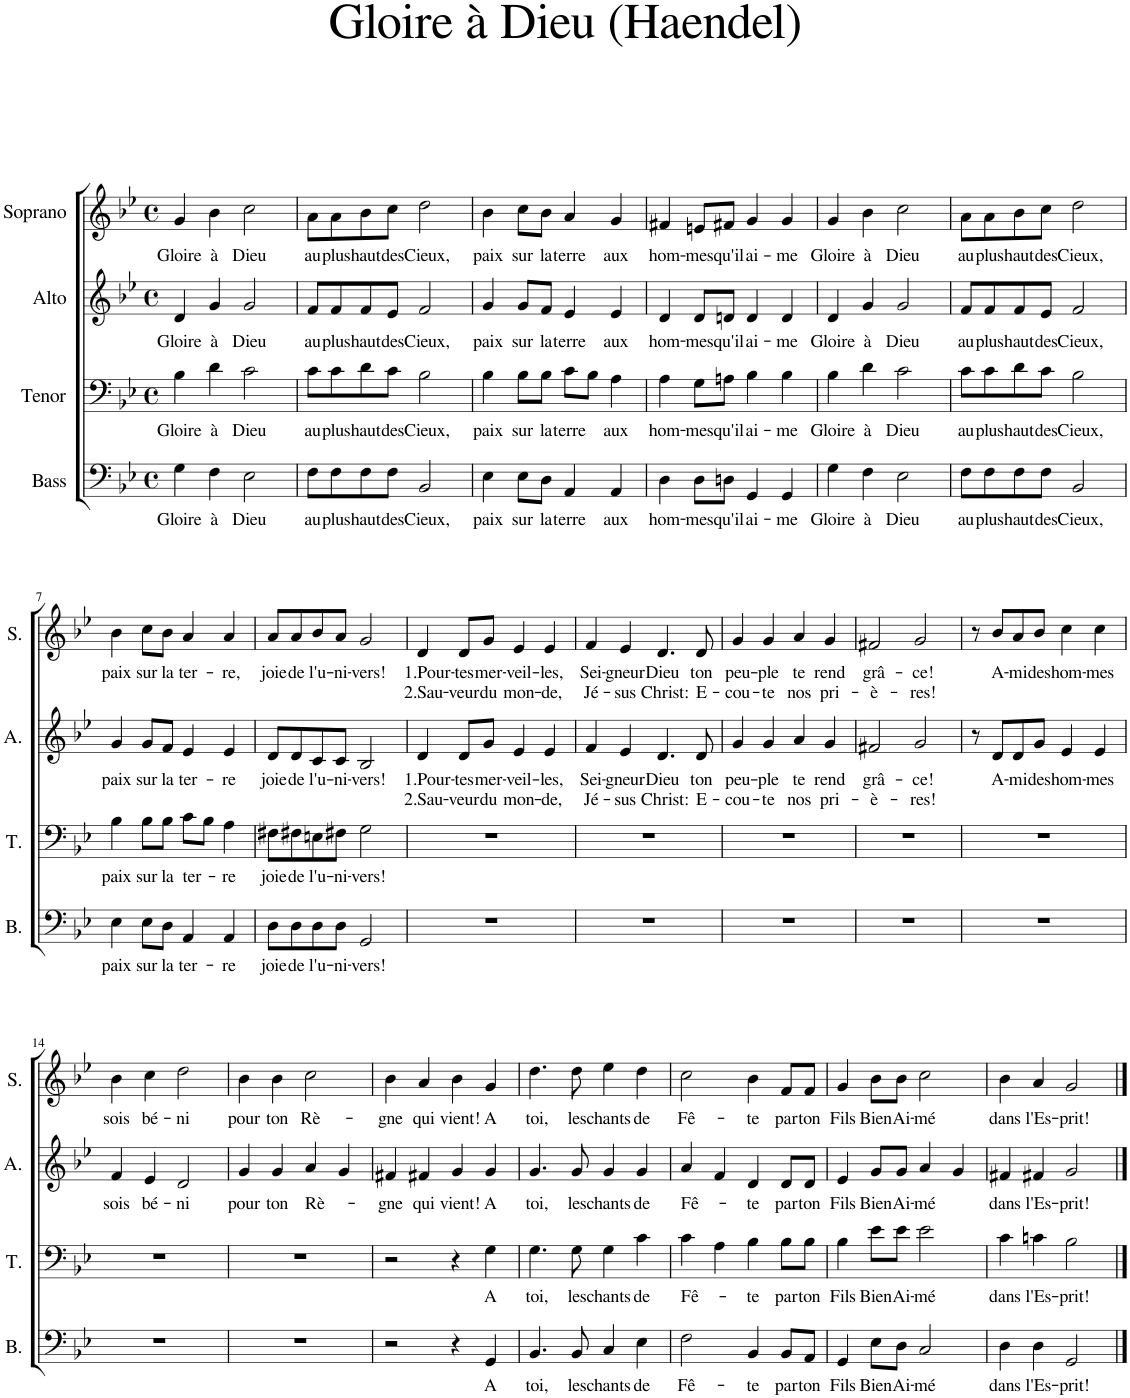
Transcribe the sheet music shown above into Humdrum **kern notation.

**kern	**text	**kern	**text	**kern	**text	**text	**kern	**text	**text
*part4	*part4	*part3	*part3	*part2	*part2	*part2	*part1	*part1	*part1
*staff4	*staff4	*staff3	*staff3	*staff2	*staff2	*staff2	*staff1	*staff1	*staff1
*I"Bass	*	*I"Tenor	*	*I"Alto	*	*	*I"Soprano	*	*
*I'B.	*	*I'T.	*	*I'A.	*	*	*I'S.	*	*
*clefF4	*	*clefF4	*	*clefG2	*	*	*clefG2	*	*
*k[b-e-]	*	*k[b-e-]	*	*k[b-e-]	*	*	*k[b-e-]	*	*
*M4/4	*	*M4/4	*	*M4/4	*	*	*M4/4	*	*
*met(c)	*	*met(c)	*	*met(c)	*	*	*met(c)	*	*
=1	=1	=1	=1	=1	=1	=1	=1	=1	=1
!	!LO:LY:b	!	!LO:LY:b	!	!LO:LY:b	!	!	!LO:LY:b	!
4G\	Gloire	4B-\	Gloire	4d/	Gloire	.	4g/	Gloire	.
!	!LO:LY:b	!	!LO:LY:b	!	!LO:LY:b	!	!	!LO:LY:b	!
4F\	à	4d\	à	4g/	à	.	4b-\	à	.
!	!LO:LY:b	!	!LO:LY:b	!	!LO:LY:b	!	!	!LO:LY:b	!
2E-\	Dieu	2c\	Dieu	2g/	Dieu	.	2cc\	Dieu	.
=2	=2	=2	=2	=2	=2	=2	=2	=2	=2
!	!LO:LY:b	!	!LO:LY:b	!	!LO:LY:b	!	!	!LO:LY:b	!
8F\L	au	8c\L	au	8f/L	au	.	8a\L	au	.
!	!LO:LY:b	!	!LO:LY:b	!	!LO:LY:b	!	!	!LO:LY:b	!
8F\	plus	8c\	plus	8f/	plus	.	8a\	plus	.
!	!LO:LY:b	!	!LO:LY:b	!	!LO:LY:b	!	!	!LO:LY:b	!
8F\	haut	8d\	haut	8f/	haut	.	8b-\	haut	.
!	!LO:LY:b	!	!LO:LY:b	!	!LO:LY:b	!	!	!LO:LY:b	!
8F\J	des	8c\J	des	8e-/J	des	.	8cc\J	des	.
!	!LO:LY:b	!	!LO:LY:b	!	!LO:LY:b	!	!	!LO:LY:b	!
2BB-/	Cieux,	2B-\	Cieux,	2f/	Cieux,	.	2dd\	Cieux,	.
=3	=3	=3	=3	=3	=3	=3	=3	=3	=3
!	!LO:LY:b	!	!LO:LY:b	!	!LO:LY:b	!	!	!LO:LY:b	!
4E-\	paix	4B-\	paix	4g/	paix	.	4b-\	paix	.
!	!LO:LY:b	!	!LO:LY:b	!	!LO:LY:b	!	!	!LO:LY:b	!
8E-\L	sur	8B-\L	sur	8g/L	sur	.	8cc\L	sur	.
!	!LO:LY:b	!	!LO:LY:b	!	!LO:LY:b	!	!	!LO:LY:b	!
8D\J	la	8B-\J	la	8f/J	la	.	8b-\J	la	.
!	!LO:LY:b	!	!LO:LY:b	!	!LO:LY:b	!	!	!LO:LY:b	!
4AA/	terre	8c\L	terre	4e-/	terre	.	4a/	terre	.
.	.	8B-\J	.	.	.	.	.	.	.
!	!LO:LY:b	!	!LO:LY:b	!	!LO:LY:b	!	!	!LO:LY:b	!
4AA/	aux	4A\	aux	4e-/	aux	.	4g/	aux	.
=4	=4	=4	=4	=4	=4	=4	=4	=4	=4
!	!LO:LY:b	!	!LO:LY:b	!	!LO:LY:b	!	!	!LO:LY:b	!
4D\	hom-	4A\	hom-	4d/	hom-	.	4f#X/	hom-	.
!	!LO:LY:b	!	!LO:LY:b	!	!LO:LY:b	!	!	!LO:LY:b	!
8D\L	-mes	8G\L	-mes	8d/L	-mes	.	8en/L	-mes	.
!	!LO:LY:b	!	!LO:LY:b	!	!LO:LY:b	!	!	!LO:LY:b	!
8Dn\J	qu'il	8An\J	qu'il	8dn/J	qu'il	.	8f#X/J	qu'il	.
!	!LO:LY:b	!	!LO:LY:b	!	!LO:LY:b	!	!	!LO:LY:b	!
4GG/	ai-	4B-\	ai-	4d/	ai-	.	4g/	ai-	.
!	!LO:LY:b	!	!LO:LY:b	!	!LO:LY:b	!	!	!LO:LY:b	!
4GG/	-me	4B-\	-me	4d/	-me	.	4g/	-me	.
=5	=5	=5	=5	=5	=5	=5	=5	=5	=5
!	!LO:LY:b	!	!LO:LY:b	!	!LO:LY:b	!	!	!LO:LY:b	!
4G\	Gloire	4B-\	Gloire	4d/	Gloire	.	4g/	Gloire	.
!	!LO:LY:b	!	!LO:LY:b	!	!LO:LY:b	!	!	!LO:LY:b	!
4F\	à	4d\	à	4g/	à	.	4b-\	à	.
!	!LO:LY:b	!	!LO:LY:b	!	!LO:LY:b	!	!	!LO:LY:b	!
2E-\	Dieu	2c\	Dieu	2g/	Dieu	.	2cc\	Dieu	.
=6	=6	=6	=6	=6	=6	=6	=6	=6	=6
!	!LO:LY:b	!	!LO:LY:b	!	!LO:LY:b	!	!	!LO:LY:b	!
8F\L	au	8c\L	au	8f/L	au	.	8a\L	au	.
!	!LO:LY:b	!	!LO:LY:b	!	!LO:LY:b	!	!	!LO:LY:b	!
8F\	plus	8c\	plus	8f/	plus	.	8a\	plus	.
!	!LO:LY:b	!	!LO:LY:b	!	!LO:LY:b	!	!	!LO:LY:b	!
8F\	haut	8d\	haut	8f/	haut	.	8b-\	haut	.
!	!LO:LY:b	!	!LO:LY:b	!	!LO:LY:b	!	!	!LO:LY:b	!
8F\J	des	8c\J	des	8e-/J	des	.	8cc\J	des	.
!	!LO:LY:b	!	!LO:LY:b	!	!LO:LY:b	!	!	!LO:LY:b	!
2BB-/	Cieux,	2B-\	Cieux,	2f/	Cieux,	.	2dd\	Cieux,	.
!!LO:LB:g=z
=7	=7	=7	=7	=7	=7	=7	=7	=7	=7
!	!LO:LY:b	!	!LO:LY:b	!	!LO:LY:b	!	!	!LO:LY:b	!
4E-\	paix	4B-\	paix	4g/	paix	.	4b-\	paix	.
!	!LO:LY:b	!	!LO:LY:b	!	!LO:LY:b	!	!	!LO:LY:b	!
8E-\L	sur	8B-\L	sur	8g/L	sur	.	8cc\L	sur	.
!	!LO:LY:b	!	!LO:LY:b	!	!LO:LY:b	!	!	!LO:LY:b	!
8D\J	la	8B-\J	la	8f/J	la	.	8b-\J	la	.
!	!LO:LY:b	!	!LO:LY:b	!	!LO:LY:b	!	!	!LO:LY:b	!
4AA/	ter-	8c\L	ter-	4e-/	ter-	.	4a/	ter-	.
.	.	8B-\J	.	.	.	.	.	.	.
!	!LO:LY:b	!	!LO:LY:b	!	!LO:LY:b	!	!	!LO:LY:b	!
4AA/	-re	4A\	-re	4e-/	-re	.	4a/	-re,	.
=8	=8	=8	=8	=8	=8	=8	=8	=8	=8
!	!LO:LY:b	!	!LO:LY:b	!	!LO:LY:b	!	!	!LO:LY:b	!
8D\L	joie	8F#X\L	joie	8d/L	joie	.	8a/L	joie	.
!	!LO:LY:b	!	!LO:LY:b	!	!LO:LY:b	!	!	!LO:LY:b	!
8D\	de	8F#X\	de	8d/	de	.	8a/	de	.
!	!LO:LY:b	!	!LO:LY:b	!	!LO:LY:b	!	!	!LO:LY:b	!
8D\	l'u-	8En\	l'u-	8c/	l'u-	.	8b-/	l'u-	.
!	!LO:LY:b	!	!LO:LY:b	!	!LO:LY:b	!	!	!LO:LY:b	!
8D\J	-ni-	8F#X\J	-ni-	8c/J	-ni-	.	8a/J	-ni-	.
!	!LO:LY:b	!	!LO:LY:b	!	!LO:LY:b	!	!	!LO:LY:b	!
2GG/	-vers!	2G\	-vers!	2B-/	-vers!	.	2g/	-vers!	.
=9	=9	=9	=9	=9	=9	=9	=9	=9	=9
!	!	!	!	!	!LO:LY:b	!LO:LY:b	!	!LO:LY:b	!LO:LY:b
1r	.	1r	.	4d/	1.Pour-	2.Sau-	4d/	1.Pour-	2.Sau-
!	!	!	!	!	!LO:LY:b	!LO:LY:b	!	!LO:LY:b	!LO:LY:b
.	.	.	.	8d/L	-tes	-veur	8d/L	-tes	-veur
!	!	!	!	!	!LO:LY:b	!LO:LY:b	!	!LO:LY:b	!LO:LY:b
.	.	.	.	8g/J	mer-	du	8g/J	mer-	du
!	!	!	!	!	!LO:LY:b	!LO:LY:b	!	!LO:LY:b	!LO:LY:b
.	.	.	.	4e-/	-veil-	mon-	4e-/	-veil-	mon-
!	!	!	!	!	!LO:LY:b	!LO:LY:b	!	!LO:LY:b	!LO:LY:b
.	.	.	.	4e-/	-les,	-de,	4e-/	-les,	-de,
=10	=10	=10	=10	=10	=10	=10	=10	=10	=10
!	!	!	!	!	!LO:LY:b	!LO:LY:b	!	!LO:LY:b	!LO:LY:b
1r	.	1r	.	4f/	Sei-	Jé-	4f/	Sei-	Jé-
!	!	!	!	!	!LO:LY:b	!LO:LY:b	!	!LO:LY:b	!LO:LY:b
.	.	.	.	4e-/	-gneur	-sus	4e-/	-gneur	-sus
!	!	!	!	!	!LO:LY:b	!LO:LY:b	!	!LO:LY:b	!LO:LY:b
.	.	.	.	4.d/	Dieu	Christ:	4.d/	Dieu	Christ:
!	!	!	!	!	!LO:LY:b	!LO:LY:b	!	!LO:LY:b	!LO:LY:b
.	.	.	.	8d/	ton	E-	8d/	ton	E-
=11	=11	=11	=11	=11	=11	=11	=11	=11	=11
!	!	!	!	!	!LO:LY:b	!LO:LY:b	!	!LO:LY:b	!LO:LY:b
1r	.	1r	.	4g/	peu-	-cou-	4g/	peu-	-cou-
!	!	!	!	!	!LO:LY:b	!LO:LY:b	!	!LO:LY:b	!LO:LY:b
.	.	.	.	4g/	-ple	-te	4g/	-ple	-te
!	!	!	!	!	!LO:LY:b	!LO:LY:b	!	!LO:LY:b	!LO:LY:b
.	.	.	.	4a/	te	nos	4a/	te	nos
!	!	!	!	!	!LO:LY:b	!LO:LY:b	!	!LO:LY:b	!LO:LY:b
.	.	.	.	4g/	rend	pri-	4g/	rend	pri-
=12	=12	=12	=12	=12	=12	=12	=12	=12	=12
!	!	!	!	!	!LO:LY:b	!LO:LY:b	!	!LO:LY:b	!LO:LY:b
1r	.	1r	.	2f#X/	grâ-	-è-	2f#X/	grâ-	-è-
!	!	!	!	!	!LO:LY:b	!LO:LY:b	!	!LO:LY:b	!LO:LY:b
.	.	.	.	2g/	-ce!	-res!	2g/	-ce!	-res!
=13	=13	=13	=13	=13	=13	=13	=13	=13	=13
1r	.	1r	.	8r	.	.	8r	.	.
!	!	!	!	!	!LO:LY:b	!	!	!LO:LY:b	!
.	.	.	.	8d/L	A-	.	8b-/L	A-	.
!	!	!	!	!	!LO:LY:b	!	!	!LO:LY:b	!
.	.	.	.	8d/	-mi	.	8a/	-mi	.
!	!	!	!	!	!LO:LY:b	!	!	!LO:LY:b	!
.	.	.	.	8g/J	des	.	8b-/J	des	.
!	!	!	!	!	!LO:LY:b	!	!	!LO:LY:b	!
.	.	.	.	4e-/	hom-	.	4cc\	hom-	.
!	!	!	!	!	!LO:LY:b	!	!	!LO:LY:b	!
.	.	.	.	4e-/	-mes	.	4cc\	-mes	.
!!LO:LB:g=z
=14	=14	=14	=14	=14	=14	=14	=14	=14	=14
!	!	!	!	!	!LO:LY:b	!	!	!LO:LY:b	!
1r	.	1r	.	4f/	sois	.	4b-\	sois	.
!	!	!	!	!	!LO:LY:b	!	!	!LO:LY:b	!
.	.	.	.	4e-/	bé-	.	4cc\	bé-	.
!	!	!	!	!	!LO:LY:b	!	!	!LO:LY:b	!
.	.	.	.	2d/	-ni	.	2dd\	-ni	.
=15	=15	=15	=15	=15	=15	=15	=15	=15	=15
!	!	!	!	!	!LO:LY:b	!	!	!LO:LY:b	!
1r	.	1r	.	4g/	pour	.	4b-\	pour	.
!	!	!	!	!	!LO:LY:b	!	!	!LO:LY:b	!
.	.	.	.	4g/	ton	.	4b-\	ton	.
!	!	!	!	!	!LO:LY:b	!	!	!LO:LY:b	!
.	.	.	.	4a/	Rè-	.	2cc\	Rè-	.
.	.	.	.	4g/	.	.	.	.	.
=16	=16	=16	=16	=16	=16	=16	=16	=16	=16
!	!	!	!	!	!LO:LY:b	!	!	!LO:LY:b	!
2r	.	2r	.	4f#X/	-gne	.	4b-\	-gne	.
!	!	!	!	!	!LO:LY:b	!	!	!LO:LY:b	!
.	.	.	.	4f#X/	qui	.	4a/	qui	.
!	!	!	!	!	!LO:LY:b	!	!	!LO:LY:b	!
4r	.	4r	.	4g/	vient!	.	4b-\	vient!	.
!	!LO:LY:b	!	!LO:LY:b	!	!LO:LY:b	!	!	!LO:LY:b	!
4GG/	A	4G\	A	4g/	A	.	4g/	A	.
=17	=17	=17	=17	=17	=17	=17	=17	=17	=17
!	!LO:LY:b	!	!LO:LY:b	!	!LO:LY:b	!	!	!LO:LY:b	!
4.BB-/	toi,	4.G\	toi,	4.g/	toi,	.	4.dd\	toi,	.
!	!LO:LY:b	!	!LO:LY:b	!	!LO:LY:b	!	!	!LO:LY:b	!
8BB-/	les	8G\	les	8g/	les	.	8dd\	les	.
!	!LO:LY:b	!	!LO:LY:b	!	!LO:LY:b	!	!	!LO:LY:b	!
4C/	chants	4G\	chants	4g/	chants	.	4ee-\	chants	.
!	!LO:LY:b	!	!LO:LY:b	!	!LO:LY:b	!	!	!LO:LY:b	!
4E-\	de	4c\	de	4g/	de	.	4dd\	de	.
=18	=18	=18	=18	=18	=18	=18	=18	=18	=18
!	!LO:LY:b	!	!LO:LY:b	!	!LO:LY:b	!	!	!LO:LY:b	!
2F\	Fê-	4c\	Fê-	4a/	Fê-	.	2cc\	Fê-	.
.	.	4A\	.	4f/	.	.	.	.	.
!	!LO:LY:b	!	!LO:LY:b	!	!LO:LY:b	!	!	!LO:LY:b	!
4BB-/	-te	4B-\	-te	4d/	-te	.	4b-\	-te	.
!	!LO:LY:b	!	!LO:LY:b	!	!LO:LY:b	!	!	!LO:LY:b	!
8BB-/L	par	8B-\L	par	8d/L	par	.	8f/L	par	.
!	!LO:LY:b	!	!LO:LY:b	!	!LO:LY:b	!	!	!LO:LY:b	!
8AA/J	ton	8B-\J	ton	8d/J	ton	.	8f/J	ton	.
=19	=19	=19	=19	=19	=19	=19	=19	=19	=19
!	!LO:LY:b	!	!LO:LY:b	!	!LO:LY:b	!	!	!LO:LY:b	!
4GG/	Fils	4B-\	Fils	4e-/	Fils	.	4g/	Fils	.
!	!LO:LY:b	!	!LO:LY:b	!	!LO:LY:b	!	!	!LO:LY:b	!
8E-\L	Bien	8e-\L	Bien	8g/L	Bien	.	8b-\L	Bien	.
!	!LO:LY:b	!	!LO:LY:b	!	!LO:LY:b	!	!	!LO:LY:b	!
8D\J	Ai-	8e-\J	Ai-	8g/J	Ai-	.	8b-\J	Ai-	.
!	!LO:LY:b	!	!LO:LY:b	!	!LO:LY:b	!	!	!LO:LY:b	!
2C/	-mé	2e-\	-mé	4a/	-mé	.	2cc\	-mé	.
.	.	.	.	4g/	.	.	.	.	.
=20	=20	=20	=20	=20	=20	=20	=20	=20	=20
!	!LO:LY:b	!	!LO:LY:b	!	!LO:LY:b	!	!	!LO:LY:b	!
4D\	dans	4c\	dans	4f#X/	dans	.	4b-\	dans	.
!	!LO:LY:b	!	!LO:LY:b	!	!LO:LY:b	!	!	!LO:LY:b	!
4D\	l'Es-	4cn\	l'Es-	4f#X/	l'Es-	.	4a/	l'Es-	.
!	!LO:LY:b	!	!LO:LY:b	!	!LO:LY:b	!	!	!LO:LY:b	!
2GG/	-prit!	2B-\	-prit!	2g/	-prit!	.	2g/	-prit!	.
==	==	==	==	==	==	==	==	==	==
*-	*-	*-	*-	*-	*-	*-	*-	*-	*-
